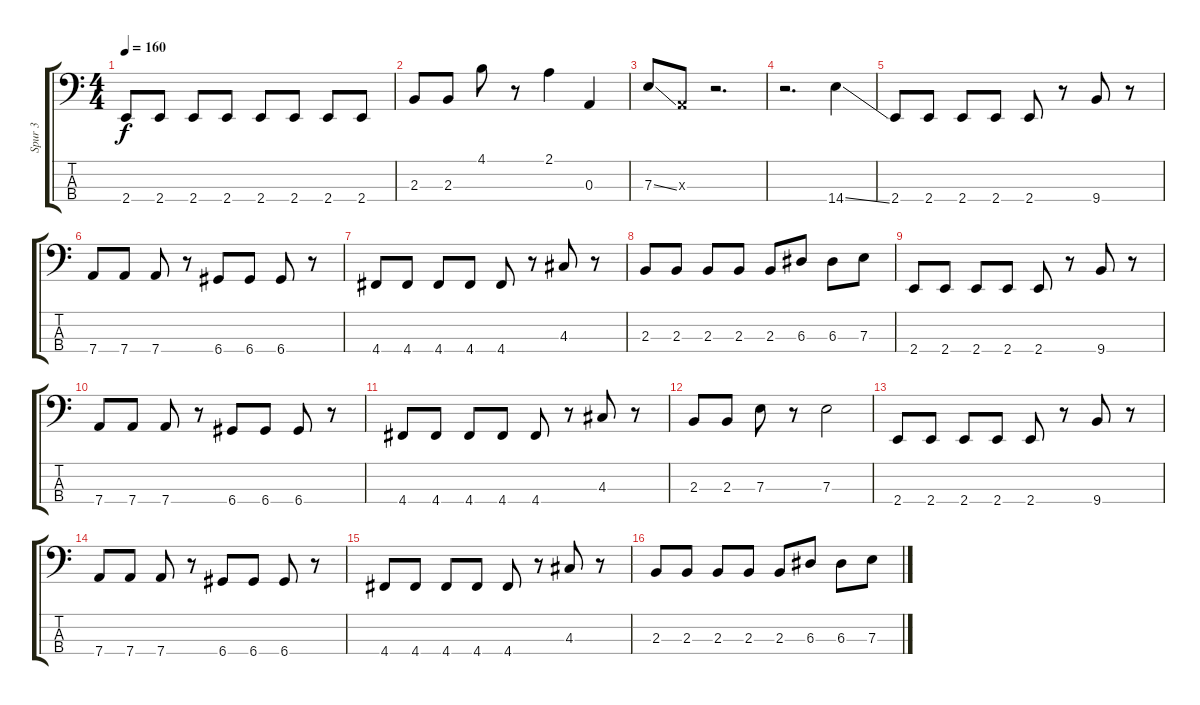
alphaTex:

\track ("Spur 3" "Spur 3") {instrument electricbassfinger}
\staff {score tabs}
\tuning (G2 D2 A1 D1) {hide}
\ts (4 4)
\tempo 160
\clef f4
\ks c
2.4.8{dy f} 2.4.8 2.4.8 2.4.8 2.4.8 2.4.8 2.4.8 2.4.8 |
2.3.8 2.3.8 4.1.8 r.8 2.1.4 0.3.4 |
7.3{ss}.8 0.3{x}.8 r.2{d} |
r.2{d} 14.4{ss}.4{instrument electricbassfinger} |
2.4.8 2.4.8 2.4.8 2.4.8 2.4.8 r.8 9.4.8 r.8 |
7.4.8 7.4.8 7.4.8 r.8 6.4.8 6.4.8 6.4.8 r.8 |
4.4.8 4.4.8 4.4.8 4.4.8 4.4.8 r.8 4.3.8 r.8 |
2.3.8 2.3.8 2.3.8 2.3.8 2.3.8 6.3.8 6.3.8 7.3.8 |
2.4.8 2.4.8 2.4.8 2.4.8 2.4.8 r.8 9.4.8 r.8 |
7.4.8 7.4.8 7.4.8 r.8 6.4.8 6.4.8 6.4.8 r.8 |
4.4.8 4.4.8 4.4.8 4.4.8 4.4.8 r.8 4.3.8 r.8 |
2.3.8 2.3.8 7.3.8 r.8 7.3.2 |
2.4.8 2.4.8 2.4.8 2.4.8 2.4.8 r.8 9.4.8 r.8 |
7.4.8 7.4.8 7.4.8 r.8 6.4.8 6.4.8 6.4.8 r.8 |
4.4.8 4.4.8 4.4.8 4.4.8 4.4.8 r.8 4.3.8 r.8 |
2.3.8 2.3.8 2.3.8 2.3.8 2.3.8 6.3.8 6.3.8 7.3.8
